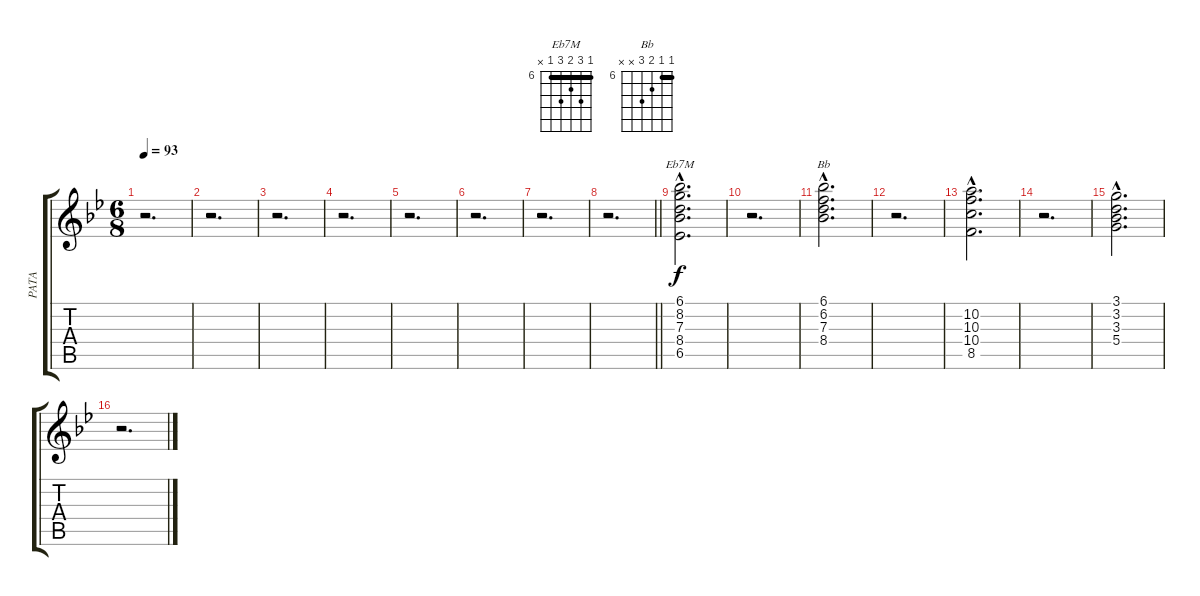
\track ("PATA" "PATA") {instrument electricguitarjazz}
\staff {score tabs}
\tuning (E4 B3 G3 D3 A2 E2) {hide}
\chord ("Eb7M" 6 8 7 8 6 x) {firstfret 6 barre 6}
\chord ("Bb" 6 6 7 8 x x) {firstfret 6 barre 6}
\ts (6 8)
\tempo 93
\clef g2
\ks bb
r.2{d dy f} |
r.2{d} |
r.2{d} |
r.2{d} |
r.2{d} |
r.2{d} |
r.2{d} |
\barLineRight lightlight
r.2{d} |
(6.1{hac} 8.2{hac} 7.3{hac} 8.4{hac} 6.5{hac}).2{d ch "Eb7M" volume 10 instrument electricguitarjazz} |
r.2{d} |
(6.1{hac} 6.2{hac} 7.3{hac} 8.4{hac}).2{d ch "Bb"} |
r.2{d} |
(10.2{hac} 10.3{hac} 10.4{hac} 8.5{hac}).2{d} |
r.2{d} |
(3.1{hac} 3.2{hac} 3.3{hac} 5.4{hac}).2{d} |
r.2{d}
